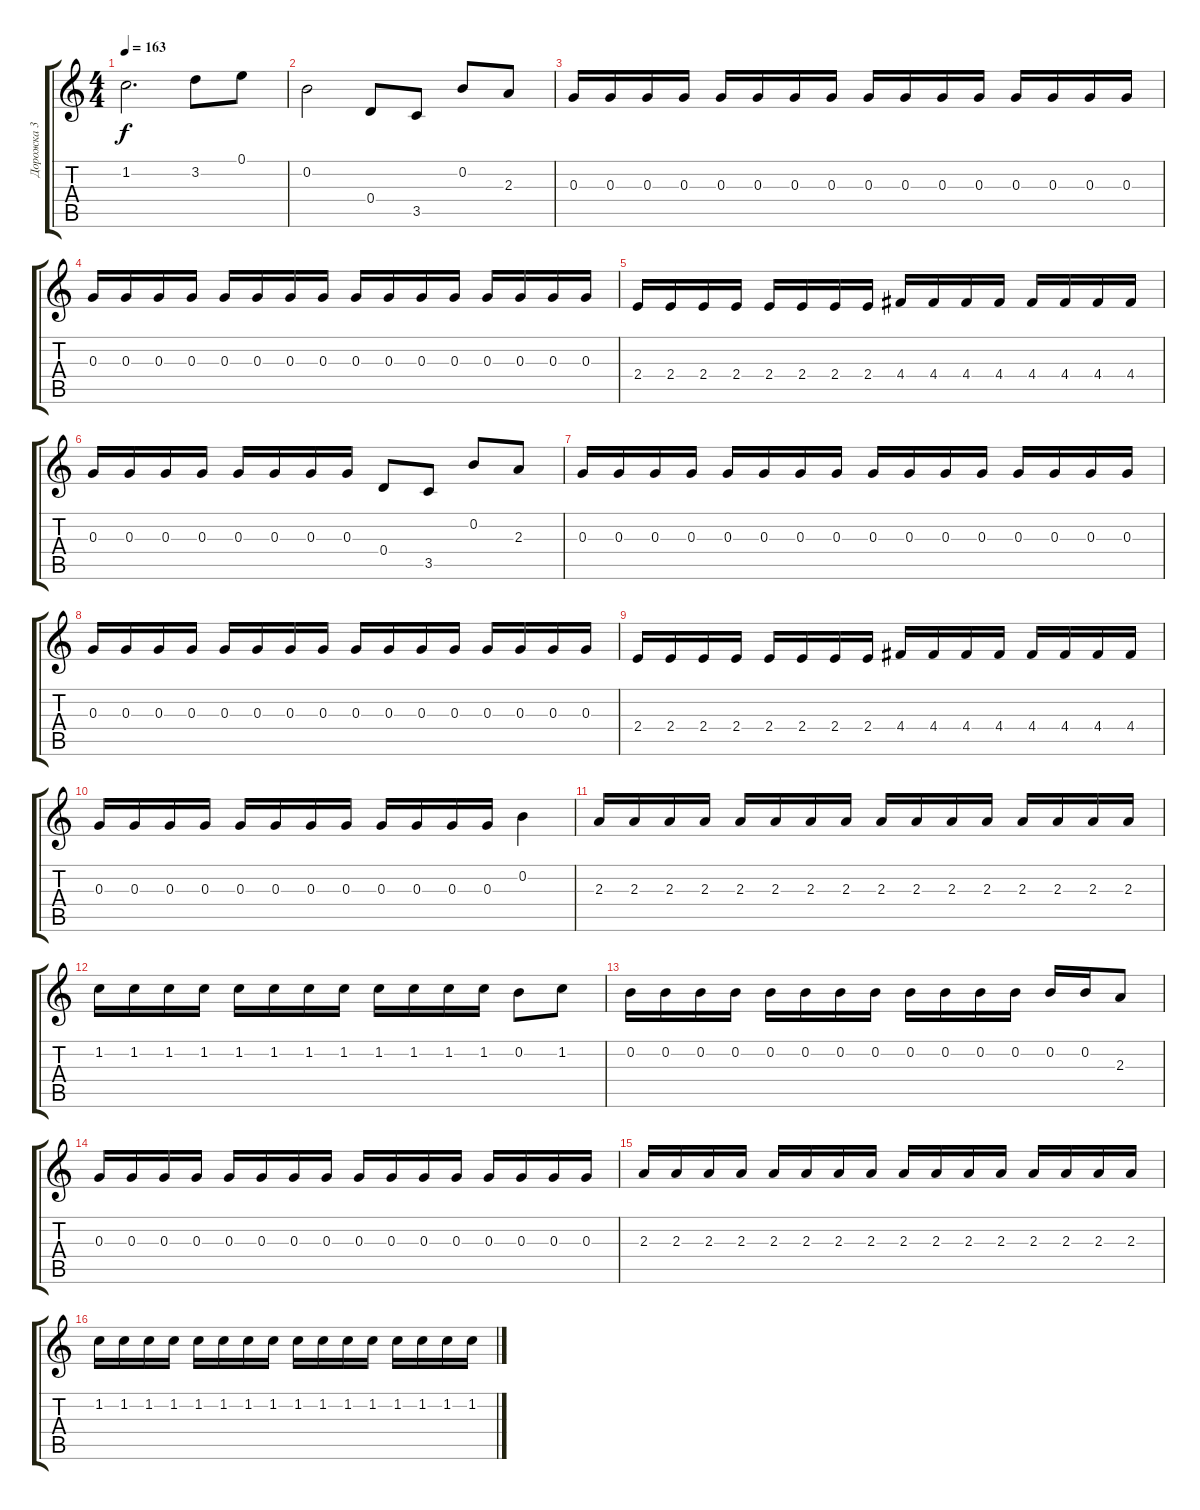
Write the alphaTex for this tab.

\track ("Дорожка 3" "Дорожка 3") {instrument distortionguitar}
\staff {score tabs}
\tuning (E4 B3 G3 D3 A2 E2) {hide}
\ts (4 4)
\tempo 163
\clef g2
\ks c
1.2.2{d dy f} 3.2.8 0.1.8 |
0.2.2 0.4.8 3.5.8 0.2.8 2.3.8 |
0.3.16 0.3.16 0.3.16 0.3.16 0.3.16 0.3.16 0.3.16 0.3.16 0.3.16 0.3.16 0.3.16 0.3.16 0.3.16 0.3.16 0.3.16 0.3.16 |
0.3.16 0.3.16 0.3.16 0.3.16 0.3.16 0.3.16 0.3.16 0.3.16 0.3.16 0.3.16 0.3.16 0.3.16 0.3.16 0.3.16 0.3.16 0.3.16 |
2.4.16 2.4.16 2.4.16 2.4.16 2.4.16 2.4.16 2.4.16 2.4.16 4.4.16 4.4.16 4.4.16 4.4.16 4.4.16 4.4.16 4.4.16 4.4.16 |
0.3.16 0.3.16 0.3.16 0.3.16 0.3.16 0.3.16 0.3.16 0.3.16 0.4.8 3.5.8 0.2.8 2.3.8 |
0.3.16 0.3.16 0.3.16 0.3.16 0.3.16 0.3.16 0.3.16 0.3.16 0.3.16 0.3.16 0.3.16 0.3.16 0.3.16 0.3.16 0.3.16 0.3.16 |
0.3.16 0.3.16 0.3.16 0.3.16 0.3.16 0.3.16 0.3.16 0.3.16 0.3.16 0.3.16 0.3.16 0.3.16 0.3.16 0.3.16 0.3.16 0.3.16 |
2.4.16 2.4.16 2.4.16 2.4.16 2.4.16 2.4.16 2.4.16 2.4.16 4.4.16 4.4.16 4.4.16 4.4.16 4.4.16 4.4.16 4.4.16 4.4.16 |
0.3.16 0.3.16 0.3.16 0.3.16 0.3.16 0.3.16 0.3.16 0.3.16 0.3.16 0.3.16 0.3.16 0.3.16 0.2.4 |
2.3.16 2.3.16 2.3.16 2.3.16 2.3.16 2.3.16 2.3.16 2.3.16 2.3.16 2.3.16 2.3.16 2.3.16 2.3.16 2.3.16 2.3.16 2.3.16 |
1.2.16 1.2.16 1.2.16 1.2.16 1.2.16 1.2.16 1.2.16 1.2.16 1.2.16 1.2.16 1.2.16 1.2.16 0.2.8 1.2.8 |
0.2.16 0.2.16 0.2.16 0.2.16 0.2.16 0.2.16 0.2.16 0.2.16 0.2.16 0.2.16 0.2.16 0.2.16 0.2.16 0.2.16 2.3.8 |
0.3.16 0.3.16 0.3.16 0.3.16 0.3.16 0.3.16 0.3.16 0.3.16 0.3.16 0.3.16 0.3.16 0.3.16 0.3.16 0.3.16 0.3.16 0.3.16 |
2.3.16 2.3.16 2.3.16 2.3.16 2.3.16 2.3.16 2.3.16 2.3.16 2.3.16 2.3.16 2.3.16 2.3.16 2.3.16 2.3.16 2.3.16 2.3.16 |
1.2.16 1.2.16 1.2.16 1.2.16 1.2.16 1.2.16 1.2.16 1.2.16 1.2.16 1.2.16 1.2.16 1.2.16 1.2.16 1.2.16 1.2.16 1.2.16
